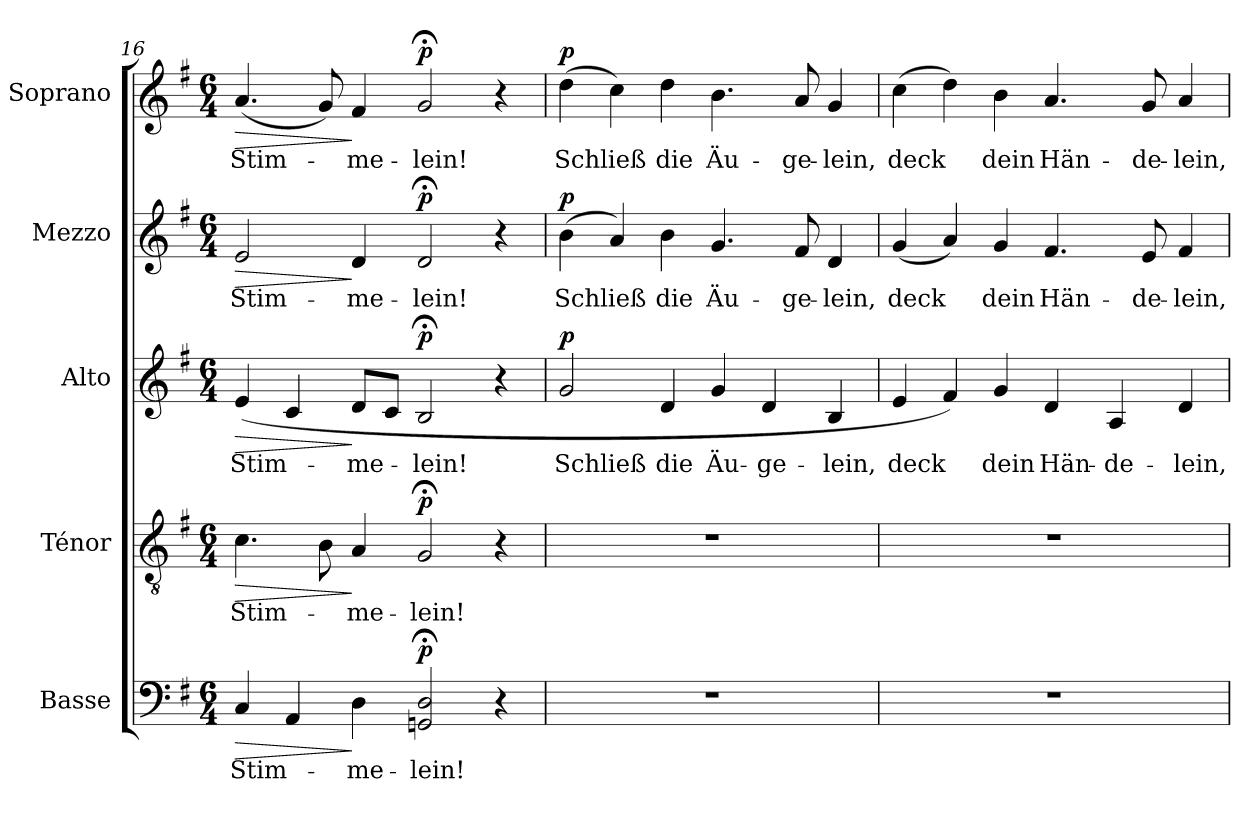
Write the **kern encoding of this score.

**kern	**text	**dynam	**kern	**text	**dynam	**kern	**text	**dynam	**kern	**text	**dynam	**kern	**text	**dynam
*part5	*part5	*part5	*part4	*part4	*part4	*part3	*part3	*part3	*part2	*part2	*part2	*part1	*part1	*part1
*staff5	*staff5	*staff5	*staff4	*staff4	*staff4	*staff3	*staff3	*staff3	*staff2	*staff2	*staff2	*staff1	*staff1	*staff1
*I"Basse	*	*	*I"Ténor	*	*	*I"Alto	*	*	*I"Mezzo	*	*	*I"Soprano	*	*
*I'B.	*	*	*I'T.	*	*	*I'A.	*	*	*I'M.	*	*	*I'S.	*	*
*clefF4	*	*	*clefGv2	*	*	*clefG2	*	*	*clefG2	*	*	*clefG2	*	*
*	*	*	*ITrd7c12	*	*	*	*	*	*	*	*	*	*	*
*k[f#]	*	*	*k[f#]	*	*	*k[f#]	*	*	*k[f#]	*	*	*k[f#]	*	*
*e:	*	*	*e:	*	*	*e:	*	*	*e:	*	*	*e:	*	*
*M6/4	*	*	*M6/4	*	*	*M6/4	*	*	*M6/4	*	*	*M6/4	*	*
=16	=16	=16	=16	=16	=16	=16	=16	=16	=16	=16	=16	=16	=16	=16
!	!LO:LY:b:color=#000000	!LO:HP:b	!	!	!	!	!	!	!	!	!	!	!	!
!	!	!	!	!LO:LY:b:color=#000000	!LO:HP:b	!	!	!	!	!	!	!	!	!
!	!	!	!	!	!	!	!LO:LY:b:color=#000000	!LO:HP:b	!	!	!	!	!	!
!	!	!	!	!	!	!	!	!	!	!LO:LY:b:color=#000000	!LO:HP:b	!	!	!
!	!	!	!	!	!	!	!	!	!	!	!	!	!LO:LY:b:color=#000000	!LO:HP:b
4Ci/	Stim-	>	4.Ci\	Stim-	>	(4ei/	Stim-	>	2ei/	Stim-	>	(4.ai/	Stim-	>
4AAi/	.	.	.	.	.	4ci/	.	.	.	.	.	.	.	.
.	.	.	8BBi\	.	.	.	.	.	.	.	.	8gi/)	.	.
!	!LO:LY:b:color=#000000	!	!	!	!	!	!	!	!	!	!	!	!	!
!	!	!	!	!LO:LY:b:color=#000000	!	!	!	!	!	!	!	!	!	!
!	!	!	!	!	!	!	!LO:LY:b:color=#000000	!	!	!	!	!	!	!
!	!	!	!	!	!	!	!	!	!	!LO:LY:b:color=#000000	!	!	!	!
!	!	!	!	!	!	!	!	!	!	!	!	!	!LO:LY:b:color=#000000	!
4Di\	-me-	]	4AAi/	-me-	]	8di/L	-me-	]	4di/	-me-	]	4f#i/	-me-	]
.	.	.	.	.	.	8ci/J	.	.	.	.	.	.	.	.
!	!LO:LY:b:color=#000000	!	!	!	!	!	!	!	!	!	!	!	!	!
!	!	!	!	!LO:LY:b:color=#000000	!	!	!	!	!	!	!	!	!	!
!	!	!	!	!	!	!	!LO:LY:b:color=#000000	!	!	!	!	!	!	!
!	!	!	!	!	!	!	!	!	!	!LO:LY:b:color=#000000	!	!	!	!
!	!	!	!	!	!	!	!	!	!	!	!	!	!LO:LY:b:color=#000000	!
2GGni/; 2Di;	-lein!	p	2GG;i/	-lein!	p	2B;i/	-lein!	p	2d;i/	-lein!	p	2g;i/	-lein!	p
4r	.	.	4r	.	.	4r	.	.	4r	.	.	4r	.	.
!!LO:LB:g=z
=17	=17	=17	=17	=17	=17	=17	=17	=17	=17	=17	=17	=17	=17	=17
!LO:N:vis=1	!	!	!LO:N:vis=1	!	!	!	!	!	!	!	!	!	!	!
!	!	!	!	!	!	!	!LO:LY:b:color=#000000	!	!	!	!	!	!	!
!	!	!	!	!	!	!	!	!	!	!LO:LY:b:color=#000000	!	!	!	!
!	!	!	!	!	!	!	!	!	!	!	!	!	!LO:LY:b:color=#000000	!
1.r	.	.	1.r	.	.	2gi/	Schließ	p	(4bi\	Schließ	p	(4ddi\	Schließ	p
.	.	.	.	.	.	.	.	.	4ai/)	.	.	4cci\)	.	.
!	!	!	!	!	!	!	!LO:LY:b:color=#000000	!	!	!	!	!	!	!
!	!	!	!	!	!	!	!	!	!	!LO:LY:b:color=#000000	!	!	!	!
!	!	!	!	!	!	!	!	!	!	!	!	!	!LO:LY:b:color=#000000	!
.	.	.	.	.	.	4di/	die	.	4bi\	die	.	4ddi\	die	.
!	!	!	!	!	!	!	!LO:LY:b:color=#000000	!	!	!	!	!	!	!
!	!	!	!	!	!	!	!	!	!	!LO:LY:b:color=#000000	!	!	!	!
!	!	!	!	!	!	!	!	!	!	!	!	!	!LO:LY:b:color=#000000	!
.	.	.	.	.	.	4gi/	Äu-	.	4.gi/	Äu-	.	4.bi\	Äu-	.
!	!	!	!	!	!	!	!LO:LY:b:color=#000000	!	!	!	!	!	!	!
.	.	.	.	.	.	4di/	-ge-	.	.	.	.	.	.	.
!	!	!	!	!	!	!	!	!	!	!LO:LY:b:color=#000000	!	!	!	!
!	!	!	!	!	!	!	!	!	!	!	!	!	!LO:LY:b:color=#000000	!
.	.	.	.	.	.	.	.	.	8f#i/	-ge-	.	8ai/	-ge-	.
!	!	!	!	!	!	!	!LO:LY:b:color=#000000	!	!	!	!	!	!	!
!	!	!	!	!	!	!	!	!	!	!LO:LY:b:color=#000000	!	!	!	!
!	!	!	!	!	!	!	!	!	!	!	!	!	!LO:LY:b:color=#000000	!
.	.	.	.	.	.	4Bi/	-lein,	.	4di/	-lein,	.	4gi/	-lein,	.
=18	=18	=18	=18	=18	=18	=18	=18	=18	=18	=18	=18	=18	=18	=18
!LO:N:vis=1	!	!	!LO:N:vis=1	!	!	!	!	!	!	!	!	!	!	!
!	!	!	!	!	!	!	!LO:LY:b:color=#000000	!	!	!	!	!	!	!
!	!	!	!	!	!	!	!	!	!	!LO:LY:b:color=#000000	!	!	!	!
!	!	!	!	!	!	!	!	!	!	!	!	!	!LO:LY:b:color=#000000	!
1.r	.	.	1.r	.	.	4ei/	deck	.	(4gi/	deck	.	(4cci\	deck	.
.	.	.	.	.	.	4f#i/)	.	.	4ai/)	.	.	4ddi\)	.	.
!	!	!	!	!	!	!	!LO:LY:b:color=#000000	!	!	!	!	!	!	!
!	!	!	!	!	!	!	!	!	!	!LO:LY:b:color=#000000	!	!	!	!
!	!	!	!	!	!	!	!	!	!	!	!	!	!LO:LY:b:color=#000000	!
.	.	.	.	.	.	4gi/	dein	.	4gi/	dein	.	4bi\	dein	.
!	!	!	!	!	!	!	!LO:LY:b:color=#000000	!	!	!	!	!	!	!
!	!	!	!	!	!	!	!	!	!	!LO:LY:b:color=#000000	!	!	!	!
!	!	!	!	!	!	!	!	!	!	!	!	!	!LO:LY:b:color=#000000	!
.	.	.	.	.	.	4di/	Hän-	.	4.f#i/	Hän-	.	4.ai/	Hän-	.
!	!	!	!	!	!	!	!LO:LY:b:color=#000000	!	!	!	!	!	!	!
.	.	.	.	.	.	4Ai/	-de-	.	.	.	.	.	.	.
!	!	!	!	!	!	!	!	!	!	!LO:LY:b:color=#000000	!	!	!	!
!	!	!	!	!	!	!	!	!	!	!	!	!	!LO:LY:b:color=#000000	!
.	.	.	.	.	.	.	.	.	8ei/	-de-	.	8gi/	-de-	.
!	!	!	!	!	!	!	!LO:LY:b:color=#000000	!	!	!	!	!	!	!
!	!	!	!	!	!	!	!	!	!	!LO:LY:b:color=#000000	!	!	!	!
!	!	!	!	!	!	!	!	!	!	!	!	!	!LO:LY:b:color=#000000	!
.	.	.	.	.	.	4di/	-lein,	.	4f#i/	-lein,	.	4ai/	-lein,	.
=	=	=	=	=	=	=	=	=	=	=	=	=	=	=
*-	*-	*-	*-	*-	*-	*-	*-	*-	*-	*-	*-	*-	*-	*-
